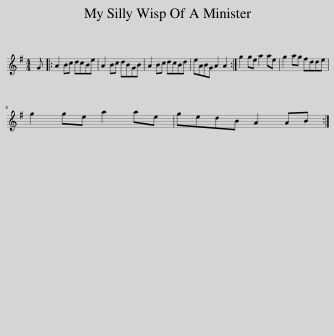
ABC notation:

X:1
L:1/8
M:4/4
I:linebreak $
K:G
V:1 treble
V:1
 G |: A2 Bc dcBe | A2 Bc dBGB | A2 Bc dcBd | eABG A2 A2 :| %5
 g2 ge a2 ae | g2 ag fdde |$ g2 ge a2 ae | gedB A2 AB :| %9
